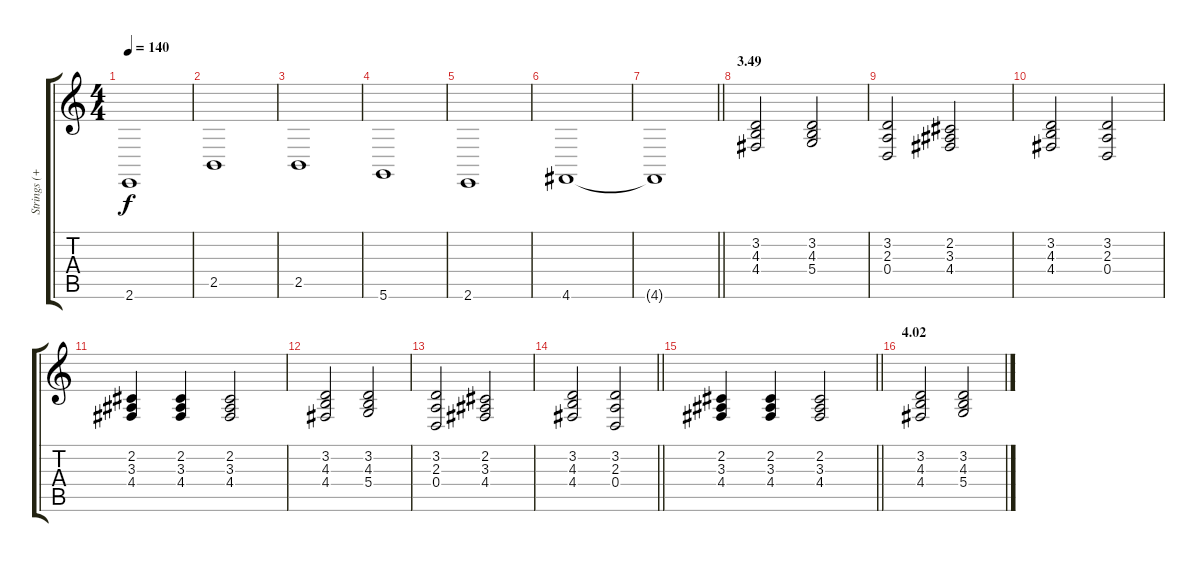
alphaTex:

\track ("Strings (+Piccolo)" "Strings (+") {instrument tremolostrings}
\staff {score tabs}
\tuning (E4 B3 G3 D3 A2 D2) {hide}
\ts (4 4)
\tempo 140
\clef g2
\ks c
2.6.1{dy f} |
2.5.1 |
2.5.1 |
5.6.1 |
2.6.1 |
4.6.1 |
\barLineRight lightlight
4.6{t}.1 |
\section ("" "3.49")
(3.2 4.3 4.4).2 (3.2 4.3 5.4).2 |
(3.2 2.3 0.4).2 (2.2 3.3 4.4).2 |
(3.2 4.3 4.4).2 (3.2 2.3 0.4).2 |
(2.2 3.3 4.4).4 (2.2 3.3 4.4).4 (2.2 3.3 4.4).2 |
(3.2 4.3 4.4).2 (3.2 4.3 5.4).2 |
(3.2 2.3 0.4).2 (2.2 3.3 4.4).2 |
\barLineRight lightlight
(3.2 4.3 4.4).2 (3.2 2.3 0.4).2 |
\barLineRight lightlight
(2.2 3.3 4.4).4 (2.2 3.3 4.4).4 (2.2 3.3 4.4).2 |
\section ("" "4.02")
(3.2 4.3 4.4).2 (3.2 4.3 5.4).2
